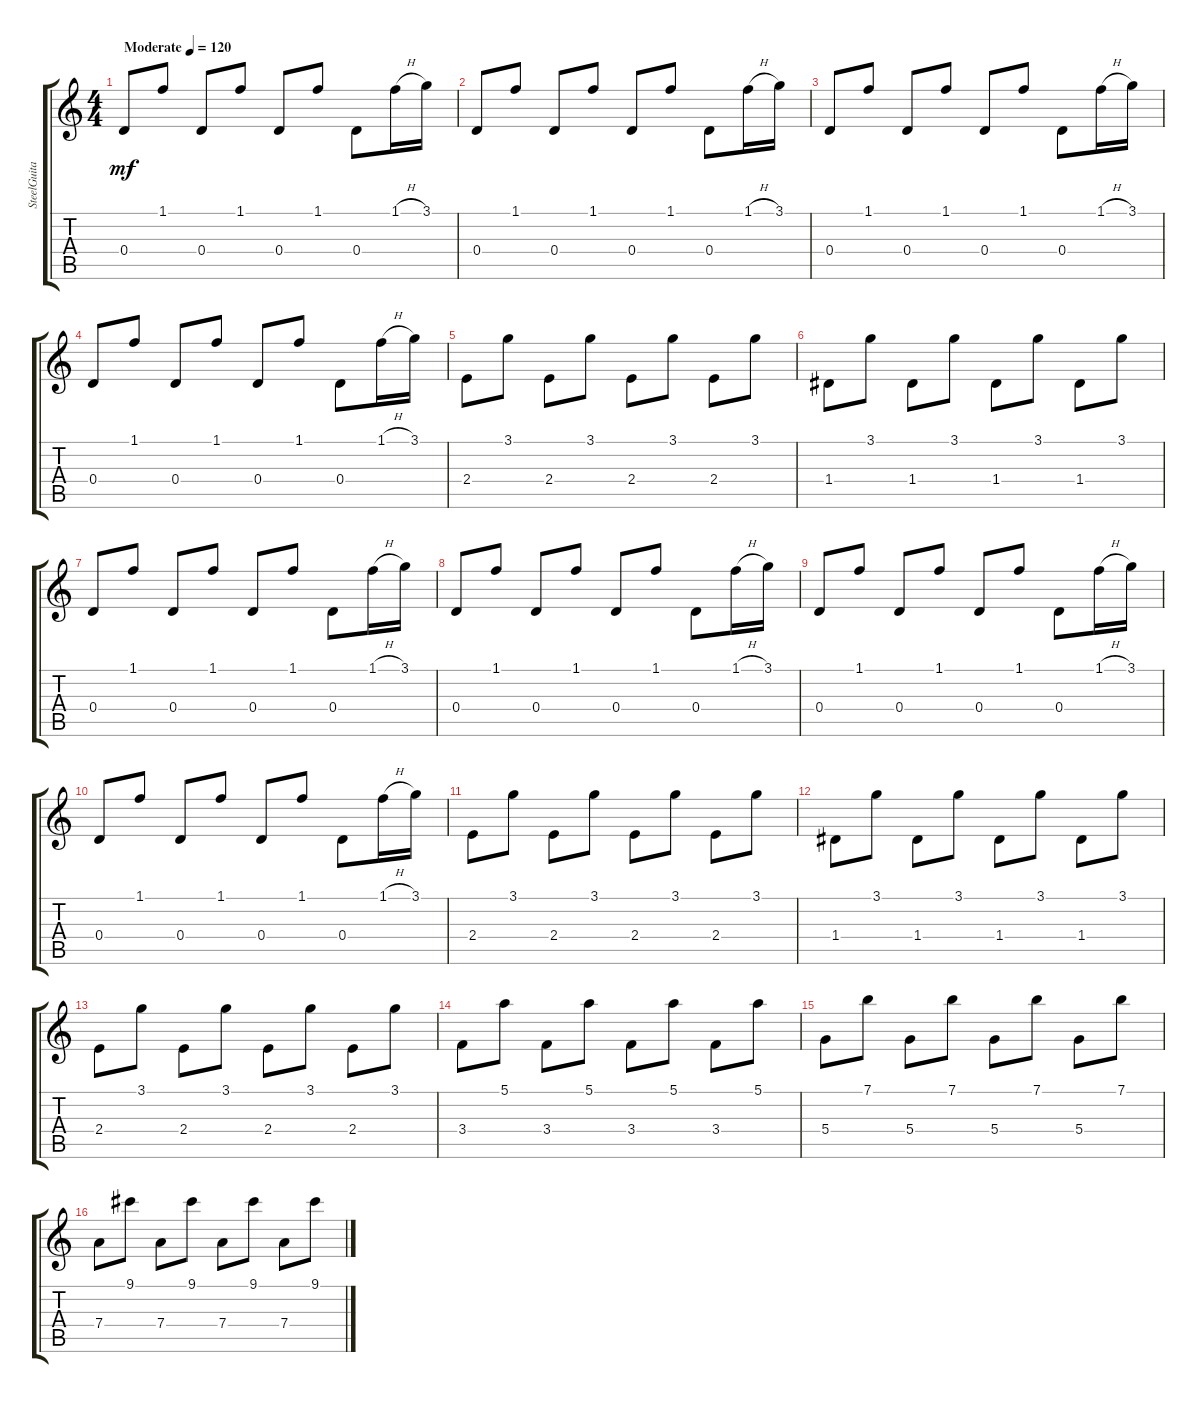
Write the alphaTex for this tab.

\track ("SteelGuitar" "SteelGuita") {instrument acousticguitarsteel}
\staff {score tabs}
\tuning (E4 B3 G3 D3 A2 E2) {hide}
\ts (4 4)
\tempo (120 "Moderate")
\clef g2
\ks c
0.4.8{dy mf instrument acousticguitarsteel} 1.1.8 0.4.8 1.1.8 0.4.8 1.1.8 0.4.8 1.1{h}.16 3.1.16 |
0.4.8 1.1.8 0.4.8 1.1.8 0.4.8 1.1.8 0.4.8 1.1{h}.16 3.1.16 |
0.4.8 1.1.8 0.4.8 1.1.8 0.4.8 1.1.8 0.4.8 1.1{h}.16 3.1.16 |
0.4.8 1.1.8 0.4.8 1.1.8 0.4.8 1.1.8 0.4.8 1.1{h}.16 3.1.16 |
2.4.8 3.1.8 2.4.8 3.1.8 2.4.8 3.1.8 2.4.8 3.1.8 |
1.4.8 3.1.8 1.4.8 3.1.8 1.4.8 3.1.8 1.4.8 3.1.8 |
0.4.8 1.1.8 0.4.8 1.1.8 0.4.8 1.1.8 0.4.8 1.1{h}.16 3.1.16 |
0.4.8 1.1.8 0.4.8 1.1.8 0.4.8 1.1.8 0.4.8 1.1{h}.16 3.1.16 |
0.4.8 1.1.8 0.4.8 1.1.8 0.4.8 1.1.8 0.4.8 1.1{h}.16 3.1.16 |
0.4.8 1.1.8 0.4.8 1.1.8 0.4.8 1.1.8 0.4.8 1.1{h}.16 3.1.16 |
2.4.8 3.1.8 2.4.8 3.1.8 2.4.8 3.1.8 2.4.8 3.1.8 |
1.4.8 3.1.8 1.4.8 3.1.8 1.4.8 3.1.8 1.4.8 3.1.8 |
2.4.8 3.1.8 2.4.8 3.1.8 2.4.8 3.1.8 2.4.8 3.1.8 |
3.4.8 5.1.8 3.4.8 5.1.8 3.4.8 5.1.8 3.4.8 5.1.8 |
5.4.8 7.1.8 5.4.8 7.1.8 5.4.8 7.1.8 5.4.8 7.1.8 |
7.4.8 9.1.8 7.4.8 9.1.8 7.4.8 9.1.8 7.4.8 9.1.8
